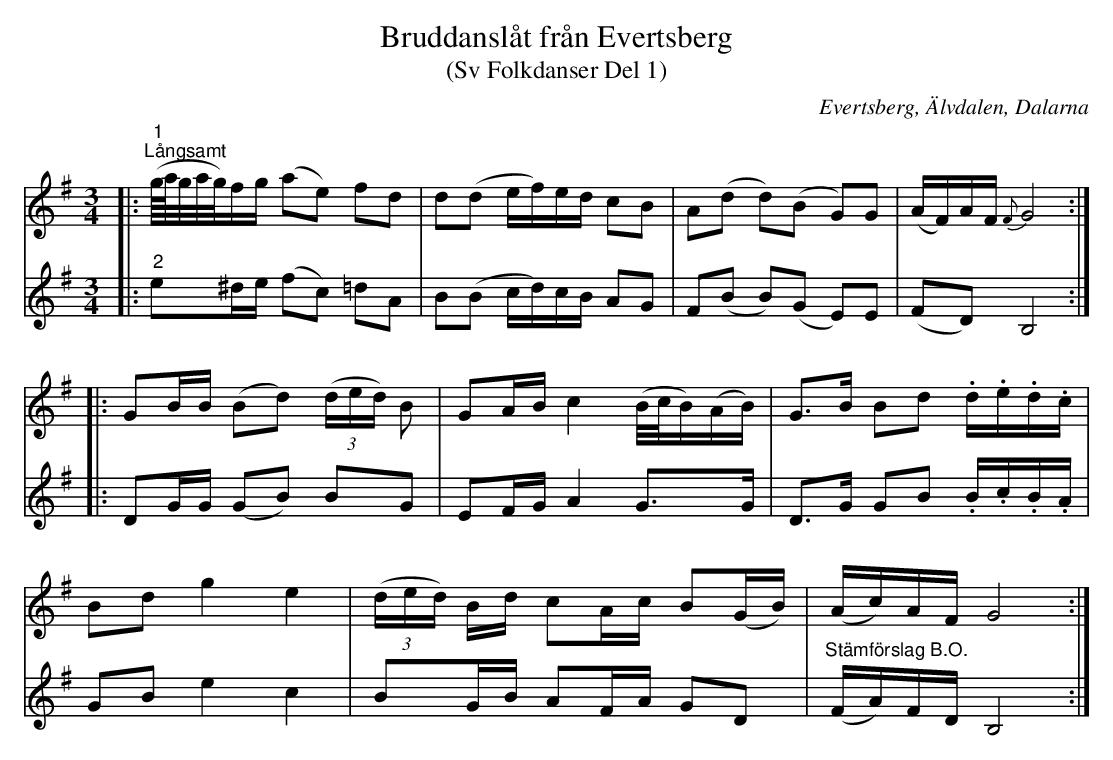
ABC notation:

X:1
T:Bruddanslåt från Evertsberg
T:(Sv Folkdanser Del 1)
O:Evertsberg, Älvdalen, Dalarna
L:1/16
M:3/4
K:G
V:1
|:"^1" "^Långsamt" (g/4a/4g/a/g/)fg (a2e2) f2d2 | d2(d2 ef)ed c2B2 | A2(d2 d2)(B2 G2)G2 | (AF)AF{F} G8 ::
G2BB (B2d2) (3(ded) B2 | G2AB c4 (B/c/B)(AB) | G2>B2 B2d2 .d.e.d.c |
B2d2 g4 e4 | (3(ded) Bd c2Ac B2(GB) | (Ac)AF G8 :|
V:2
|:"^2" e2^de (f2c2) =d2A2 | B2(B2 cd)cB A2G2 | F2(B2 B2)(G2 E2)E2 | (F2D2) B,8 ::
D2GG (G2B2) B2G2 | E2FG A4 G2>G2 | D2>G2 G2B2 .B.c.B.A |
G2B2 e4 c4 | B2GB A2FA G2D2 | "^Stämförslag B.O." (FA)FD B,8 :|
